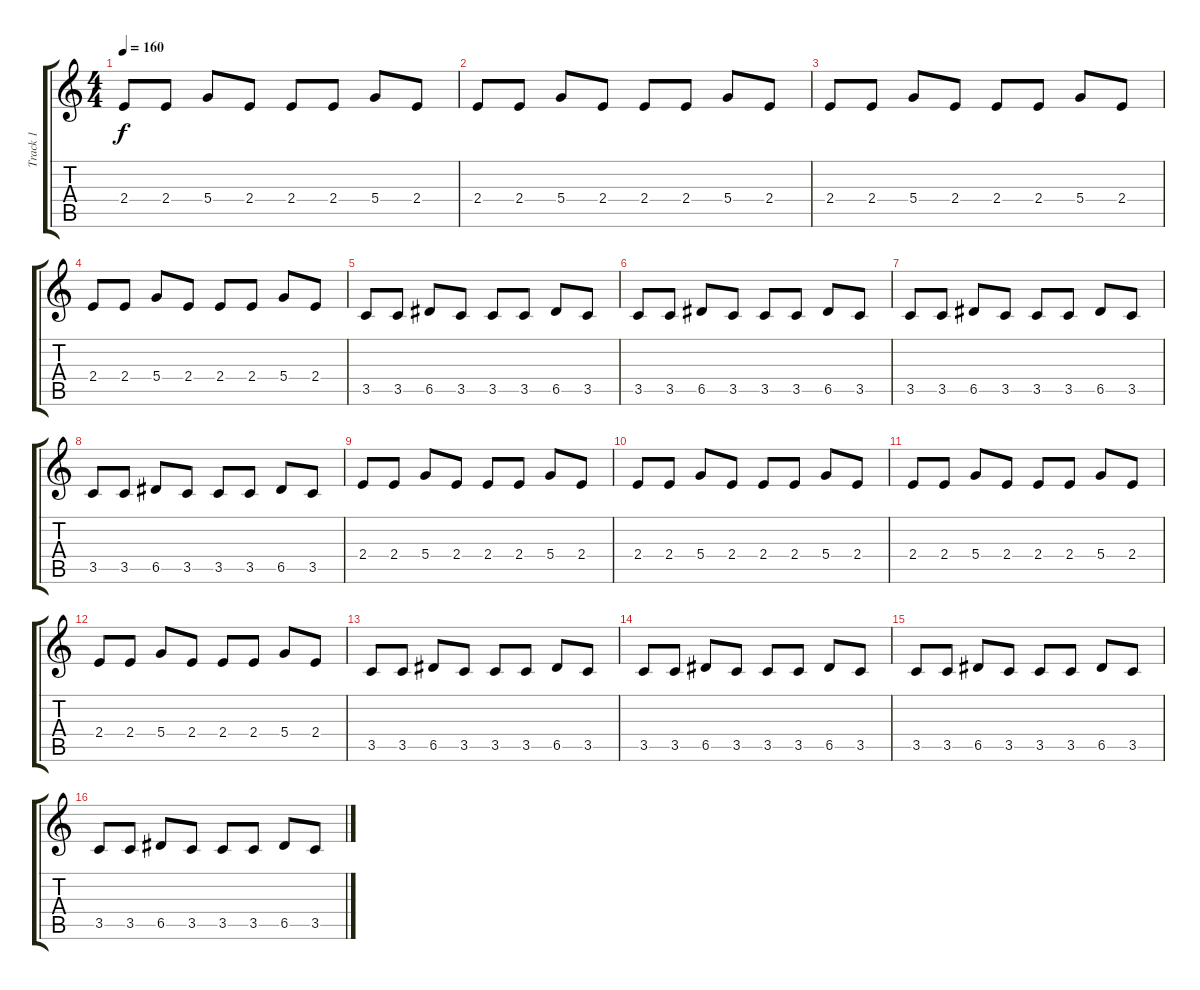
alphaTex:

\track ("Track 1" "Track 1") {instrument overdrivenguitar}
\staff {score tabs}
\tuning (E4 B3 G3 D3 A2 E2) {hide}
\ts (4 4)
\tempo 160
\clef g2
\ks c
2.4.8{dy f} 2.4.8 5.4.8 2.4.8 2.4.8 2.4.8 5.4.8 2.4.8 |
2.4.8 2.4.8 5.4.8 2.4.8 2.4.8 2.4.8 5.4.8 2.4.8 |
2.4.8 2.4.8 5.4.8 2.4.8 2.4.8 2.4.8 5.4.8 2.4.8 |
2.4.8 2.4.8 5.4.8 2.4.8 2.4.8 2.4.8 5.4.8 2.4.8 |
3.5.8 3.5.8 6.5.8 3.5.8 3.5.8 3.5.8 6.5.8 3.5.8 |
3.5.8 3.5.8 6.5.8 3.5.8 3.5.8 3.5.8 6.5.8 3.5.8 |
3.5.8 3.5.8 6.5.8 3.5.8 3.5.8 3.5.8 6.5.8 3.5.8 |
3.5.8 3.5.8 6.5.8 3.5.8 3.5.8 3.5.8 6.5.8 3.5.8 |
2.4.8 2.4.8 5.4.8 2.4.8 2.4.8 2.4.8 5.4.8 2.4.8 |
2.4.8 2.4.8 5.4.8 2.4.8 2.4.8 2.4.8 5.4.8 2.4.8 |
2.4.8 2.4.8 5.4.8 2.4.8 2.4.8 2.4.8 5.4.8 2.4.8 |
2.4.8 2.4.8 5.4.8 2.4.8 2.4.8 2.4.8 5.4.8 2.4.8 |
3.5.8 3.5.8 6.5.8 3.5.8 3.5.8 3.5.8 6.5.8 3.5.8 |
3.5.8 3.5.8 6.5.8 3.5.8 3.5.8 3.5.8 6.5.8 3.5.8 |
3.5.8 3.5.8 6.5.8 3.5.8 3.5.8 3.5.8 6.5.8 3.5.8 |
3.5.8 3.5.8 6.5.8 3.5.8 3.5.8 3.5.8 6.5.8 3.5.8
